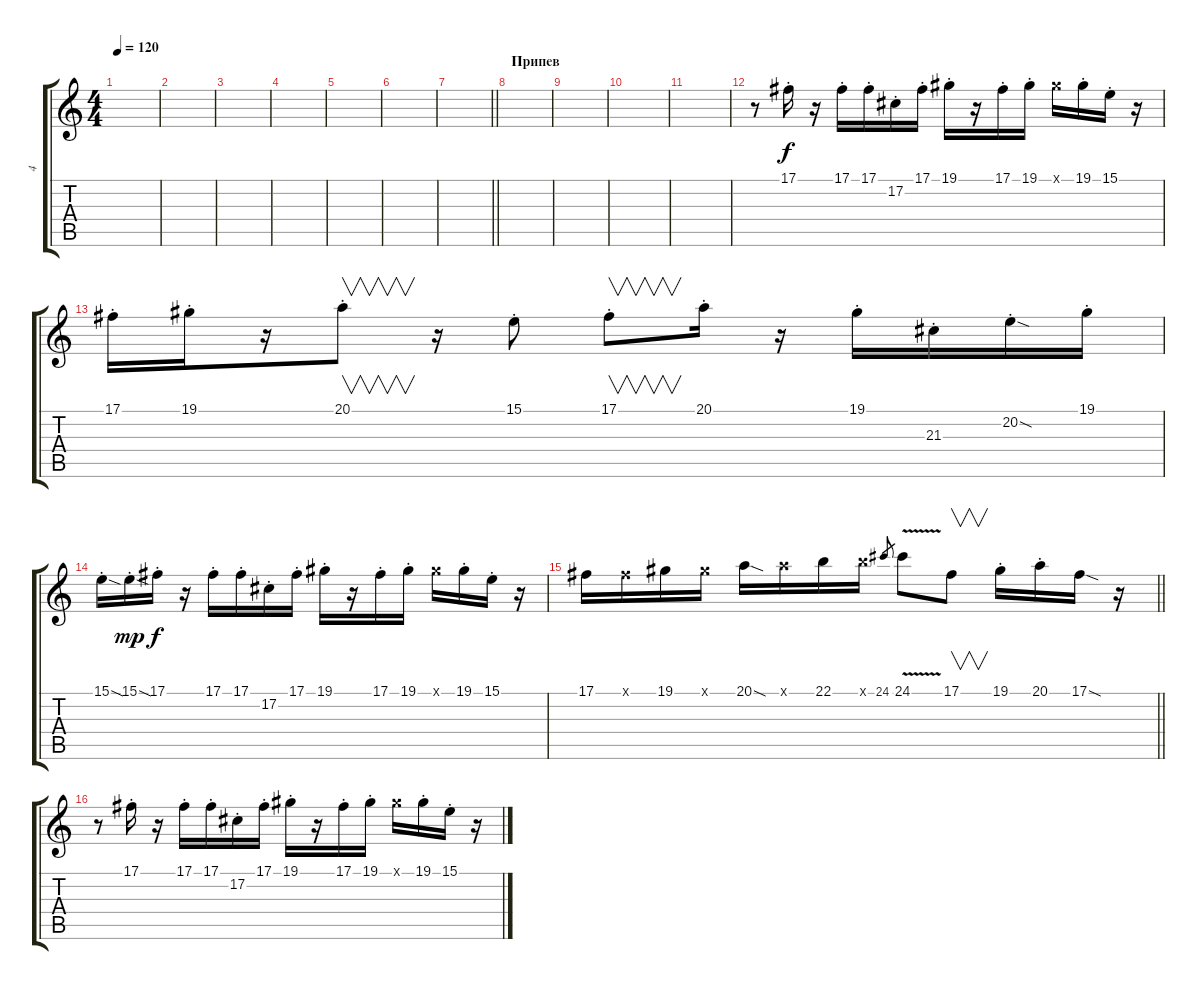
\track ("4" "4") {instrument electricpiano1 bank 8}
\staff {score tabs}
\tuning (Db4 Ab3 E3 B2 Gb2 Db2) {hide}
\ts (4 4)
\tempo 120
\clef g2
\ks c
|
|
|
|
|
|
\barLineRight lightlight
|
\section ("" "Припев")
|
|
|
|
r.8 17.1{st}.16{dy f} r.16 17.1{st}.16 17.1{st}.16 17.2{st}.16 17.1{st}.16 19.1{st}.16 r.16 17.1{st}.16 19.1{st}.16 19.1{x}.16 19.1{st}.16 15.1{st}.16 r.16 |
17.1{st}.16 19.1{st}.16 r.16 20.1{st}.8{v} r.16 15.1{st}.8 17.1{st}.8{v} 20.1{st}.16 r.16 19.1{st}.16 21.3{st}.16 20.2{sod st}.16 19.1{st}.16 |
15.1{sod st}.16{balance 5} 15.1{sod st}.16{dy mp balance 11} 17.1{st}.16{dy f balance 8} r.16 17.1{st}.16 17.1{st}.16 17.2{st}.16 17.1{st}.16 19.1{st}.16 r.16 17.1{st}.16 19.1{st}.16 19.1{x}.16 19.1{st}.16 15.1{st}.16 r.16 |
\barLineRight lightlight
17.1.16 17.1{x}.16 19.1.16 19.1{x}.16 20.1{sod}.16 20.1{x}.16 22.1.16 22.1{x}.16 24.1.8{gr} 24.1{v}.8 17.1.8{v} 19.1{st}.16 20.1{st}.16 17.1{sod}.16 r.16 |
r.8 17.1{st}.16 r.16 17.1{st}.16 17.1{st}.16 17.2{st}.16 17.1{st}.16 19.1{st}.16 r.16 17.1{st}.16 19.1{st}.16 19.1{x}.16 19.1{st}.16 15.1{st}.16 r.16
